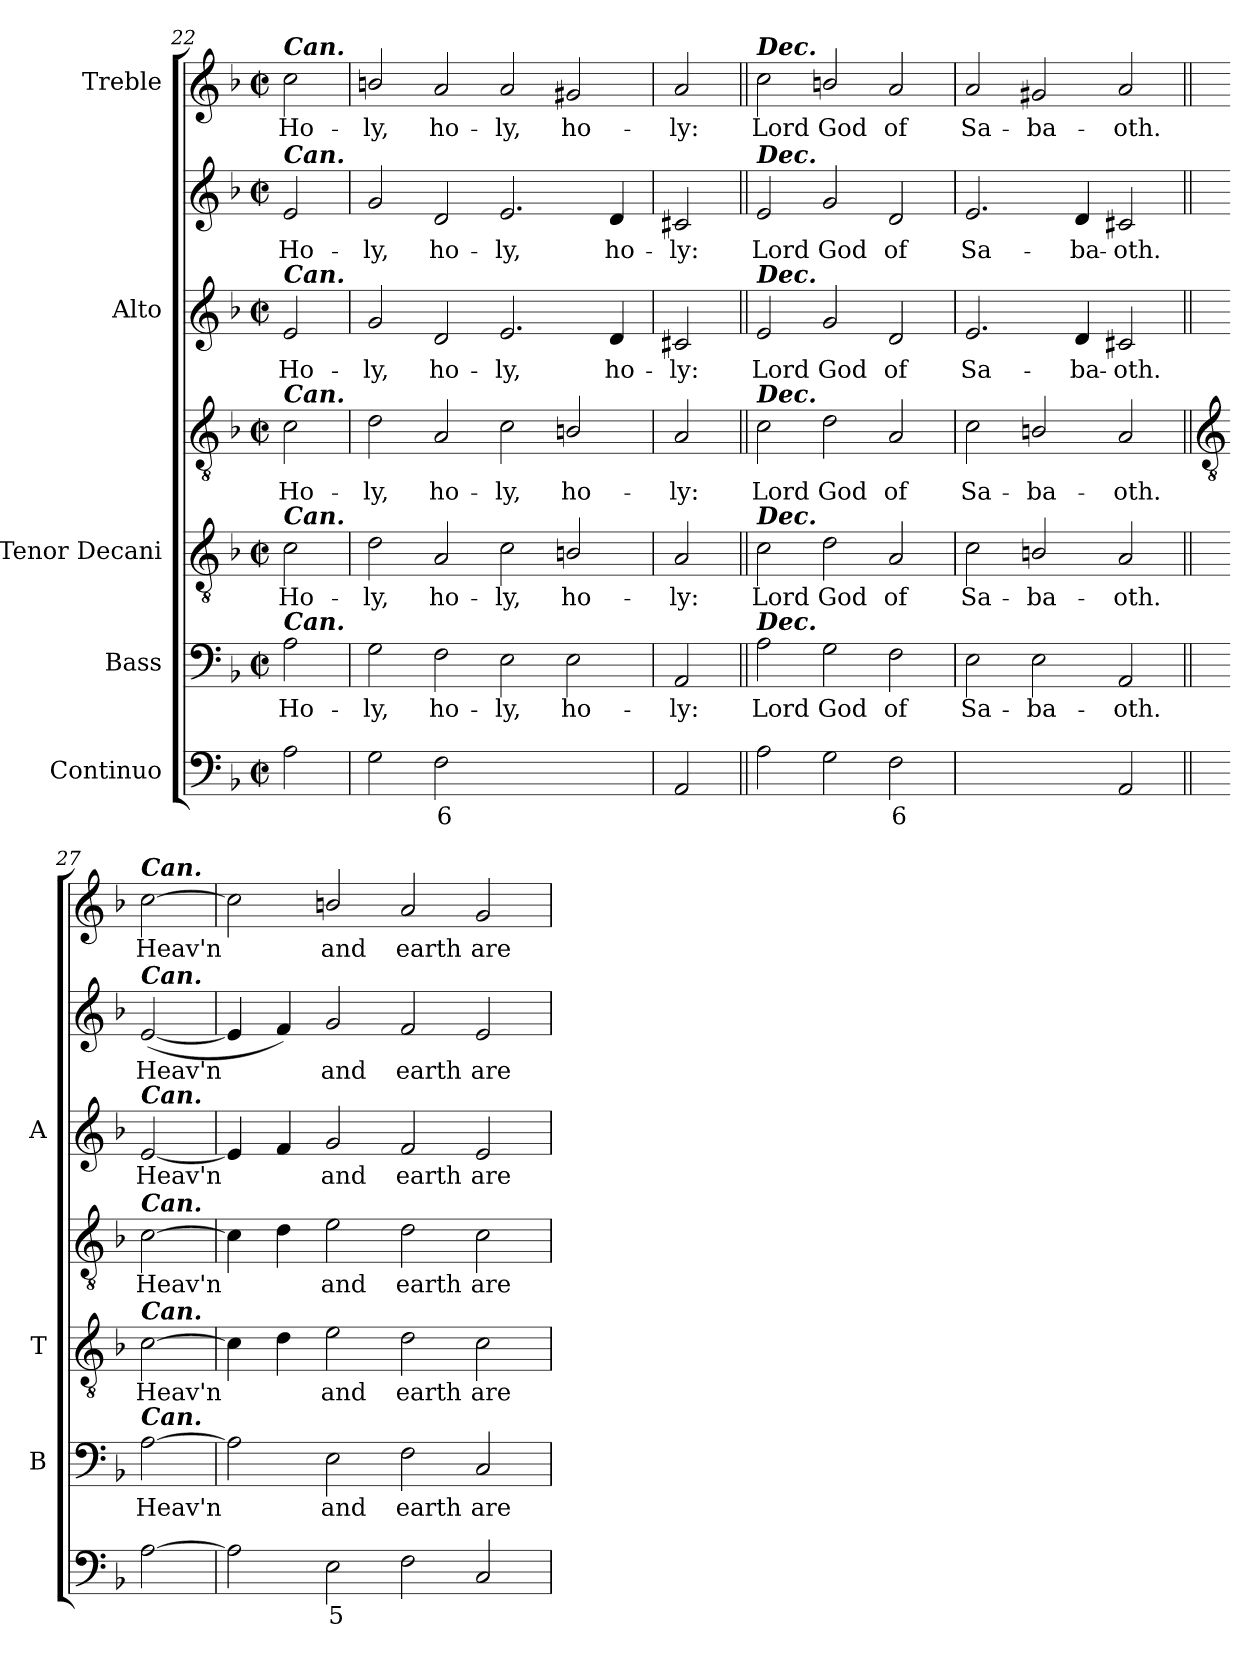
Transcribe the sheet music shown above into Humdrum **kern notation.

**kern	**text	**text	**kern	**text	**kern	**text	**kern	**text	**kern	**text	**kern	**text	**kern	**text
*part5	*part5	*part5	*part4	*part4	*part3	*part3	*part3	*part3	*part2	*part2	*part2	*part2	*part1	*part1
*staff7	*staff7	*staff7	*staff6	*staff6	*staff5	*staff5	*staff4	*staff4	*staff3	*staff3	*staff2	*staff2	*staff1	*staff1
*I"Continuo	*	*	*I"Bass	*	*I"Tenor Decani	*	*	*	*I"Alto	*	*	*	*I"Treble	*
*	*	*	*I'B	*	*I'T	*	*	*	*I'A	*	*	*	*	*
*clefF4	*	*	*clefF4	*	*clefGv2	*	*clefGv2	*	*	*	*clefG2	*	*clefG2	*
*k[b-]	*	*	*k[b-]	*	*k[b-]	*	*k[b-]	*	*k[b-]	*	*k[b-]	*	*k[b-]	*
*F:	*	*	*F:	*	*F:	*	*F:	*	*F:	*	*F:	*	*F:	*
*M4/2	*	*	*M4/2	*	*M4/2	*	*M4/2	*	*M4/2	*	*M4/2	*	*M4/2	*
*met(c|)	*	*	*met(c|)	*	*met(c|)	*	*met(c|)	*	*met(c|)	*	*met(c|)	*	*met(c|)	*
=22	=22	=22	=22	=22	=22	=22	=22	=22	=22	=22	=22	=22	=22	=22
!	!	!	!	!	!	!	!	!	!	!	!	!	!LO:TX:a:Bi:t=Can.	!
!	!	!	!	!	!	!	!	!	!	!	!LO:TX:a:Bi:t=Can.	!	!	!
!	!	!	!	!	!	!	!	!	!LO:TX:a:Bi:t=Can.	!	!	!	!	!
!	!	!	!	!	!	!	!LO:TX:a:Bi:t=Can.	!	!	!	!	!	!	!
!	!	!	!	!	!LO:TX:a:Bi:t=Can.	!	!	!	!	!	!	!	!	!
!	!	!	!LO:TX:a:Bi:t=Can.	!	!	!	!	!	!	!	!	!	!	!
!	!	!	!	!LO:LY:b	!	!LO:LY:b	!	!LO:LY:b	!	!LO:LY:b	!	!LO:LY:b	!	!LO:LY:b
2A	.	.	2A	Ho-	2c	Ho-	2c	Ho-	2e	Ho-	2e	Ho-	2cc	Ho-
=23	=23	=23	=23	=23	=23	=23	=23	=23	=23	=23	=23	=23	=23	=23
!	!	!	!	!LO:LY:b	!	!LO:LY:b	!	!LO:LY:b	!	!LO:LY:b	!	!LO:LY:b	!	!LO:LY:b
2G	.	.	2G	-ly,	2d	-ly,	2d	-ly,	2g	-ly,	2g	-ly,	2bn/	-ly,
!	!LO:LY:b	!	!	!LO:LY:b	!	!LO:LY:b	!	!LO:LY:b	!	!LO:LY:b	!	!LO:LY:b	!	!LO:LY:b
2F	6	.	2F	ho-	2A	ho-	2A	ho-	2d	ho-	2d	ho-	2a	ho-
!	!LO:LY:b	!LO:LY:b	!	!LO:LY:b	!	!LO:LY:b	!	!LO:LY:b	!	!LO:LY:b	!	!LO:LY:b	!	!LO:LY:b
[2Eyy	6	4	2E	-ly,	2c	-ly,	2c	-ly,	2.e	-ly,	2.e	-ly,	2a	-ly,
!	!LO:LY:b	!LO:LY:b	!	!LO:LY:b	!	!LO:LY:b	!	!LO:LY:b	!	!	!	!	!	!LO:LY:b
2Eyy]	5	3	2E	ho-	2Bn/	ho-	2Bn/	ho-	.	.	.	.	2g#X	ho-
!	!	!	!	!	!	!	!	!	!	!LO:LY:b	!	!LO:LY:b	!	!
.	.	.	.	.	.	.	.	.	4d	ho-	4d	ho-	.	.
=24	=24	=24	=24	=24	=24	=24	=24	=24	=24	=24	=24	=24	=24	=24
!	!	!	!	!LO:LY:b	!	!LO:LY:b	!	!LO:LY:b	!	!LO:LY:b	!	!LO:LY:b	!	!LO:LY:b
2AA	.	.	2AA	-ly:	2A	-ly:	2A	-ly:	2c#X	-ly:	2c#X	-ly:	2a	-ly:
=25||	=25||	=25||	=25||	=25||	=25||	=25||	=25||	=25||	=25||	=25||	=25||	=25||	=25||	=25||
!	!	!	!	!	!	!	!	!	!	!	!	!	!LO:TX:a:Bi:t=Dec.	!
!	!	!	!	!	!	!	!	!	!	!	!LO:TX:a:Bi:t=Dec.	!	!	!
!	!	!	!	!	!	!	!	!	!LO:TX:a:Bi:t=Dec.	!	!	!	!	!
!	!	!	!	!	!	!	!LO:TX:a:Bi:t=Dec.	!	!	!	!	!	!	!
!	!	!	!	!	!LO:TX:a:Bi:t=Dec.	!	!	!	!	!	!	!	!	!
!	!	!	!LO:TX:a:Bi:t=Dec.	!	!	!	!	!	!	!	!	!	!	!
!	!	!	!	!LO:LY:b	!	!LO:LY:b	!	!LO:LY:b	!	!LO:LY:b	!	!LO:LY:b	!	!LO:LY:b
2A	.	.	2A	Lord	2c	Lord	2c	Lord	2e	Lord	2e	Lord	2cc	Lord
!	!	!	!	!LO:LY:b	!	!LO:LY:b	!	!LO:LY:b	!	!LO:LY:b	!	!LO:LY:b	!	!LO:LY:b
2G	.	.	2G	God	2d	God	2d	God	2g	God	2g	God	2bn/	God
!	!LO:LY:b	!	!	!LO:LY:b	!	!LO:LY:b	!	!LO:LY:b	!	!LO:LY:b	!	!LO:LY:b	!	!LO:LY:b
2F	6	.	2F	of	2A	of	2A	of	2d	of	2d	of	2a	of
=26	=26	=26	=26	=26	=26	=26	=26	=26	=26	=26	=26	=26	=26	=26
!	!LO:LY:b	!LO:LY:b	!	!LO:LY:b	!	!LO:LY:b	!	!LO:LY:b	!	!LO:LY:b	!	!LO:LY:b	!	!LO:LY:b
[2Eyy	6	4	2E	Sa-	2c	Sa-	2c	Sa-	2.e	Sa-	2.e	Sa-	2a	Sa-
!	!LO:LY:b	!LO:LY:b	!	!LO:LY:b	!	!LO:LY:b	!	!LO:LY:b	!	!	!	!	!	!LO:LY:b
2Eyy]	5	3	2E	-ba-	2Bn/	-ba-	2Bn/	-ba-	.	.	.	.	2g#X	-ba-
!	!	!	!	!	!	!	!	!	!	!LO:LY:b	!	!LO:LY:b	!	!
.	.	.	.	.	.	.	.	.	4d	-ba-	4d	-ba-	.	.
!	!	!	!	!LO:LY:b	!	!LO:LY:b	!	!LO:LY:b	!	!LO:LY:b	!	!LO:LY:b	!	!LO:LY:b
2AA	.	.	2AA	-oth.	2A	-oth.	2A	-oth.	2c#X	-oth.	2c#X	-oth.	2a	-oth.
!!LO:LB:g=z
=27||	=27||	=27||	=27||	=27||	=27||	=27||	=27||	=27||	=27||	=27||	=27||	=27||	=27||	=27||
*	*	*	*	*	*	*	*clefGv2	*	*	*	*	*	*	*
!	!	!	!	!	!	!	!	!	!	!	!	!	!LO:TX:a:Bi:t=Can.	!
!	!	!	!	!	!	!	!	!	!	!	!LO:TX:a:Bi:t=Can.	!	!	!
!	!	!	!	!	!	!	!	!	!LO:TX:a:Bi:t=Can.	!	!	!	!	!
!	!	!	!	!	!	!	!LO:TX:a:Bi:t=Can.	!	!	!	!	!	!	!
!	!	!	!	!	!LO:TX:a:Bi:t=Can.	!	!	!	!	!	!	!	!	!
!	!	!	!LO:TX:a:Bi:t=Can.	!	!	!	!	!	!	!	!	!	!	!
!	!	!	!	!LO:LY:b	!	!LO:LY:b	!	!LO:LY:b	!	!LO:LY:b	!	!LO:LY:b	!	!LO:LY:b
[2A	.	.	[2A	Heav'n	[2c	Heav'n	[2c	Heav'n	[2e	Heav'n	(<[2e	Heav'n	[2cc	Heav'n
=28	=28	=28	=28	=28	=28	=28	=28	=28	=28	=28	=28	=28	=28	=28
2A]	.	.	2A]	.	4c]	.	4c]	.	4e]	.	4e]	.	2cc]	.
.	.	.	.	.	4d	.	4d	.	4f	.	4f)	.	.	.
!	!LO:LY:b	!	!	!LO:LY:b	!	!LO:LY:b	!	!LO:LY:b	!	!LO:LY:b	!	!LO:LY:b	!	!LO:LY:b
2E	5	.	2E	and	2e	and	2e	and	2g	and	2g	and	2bn/	and
!	!	!	!	!LO:LY:b	!	!LO:LY:b	!	!LO:LY:b	!	!LO:LY:b	!	!LO:LY:b	!	!LO:LY:b
2F	.	.	2F	earth	2d	earth	2d	earth	2f	earth	2f	earth	2a	earth
!	!	!	!	!LO:LY:b	!	!LO:LY:b	!	!LO:LY:b	!	!LO:LY:b	!	!LO:LY:b	!	!LO:LY:b
2C	.	.	2C	are	2c	are	2c	are	2e	are	2e	are	2g	are
=	=	=	=	=	=	=	=	=	=	=	=	=	=	=
*-	*-	*-	*-	*-	*-	*-	*-	*-	*-	*-	*-	*-	*-	*-
